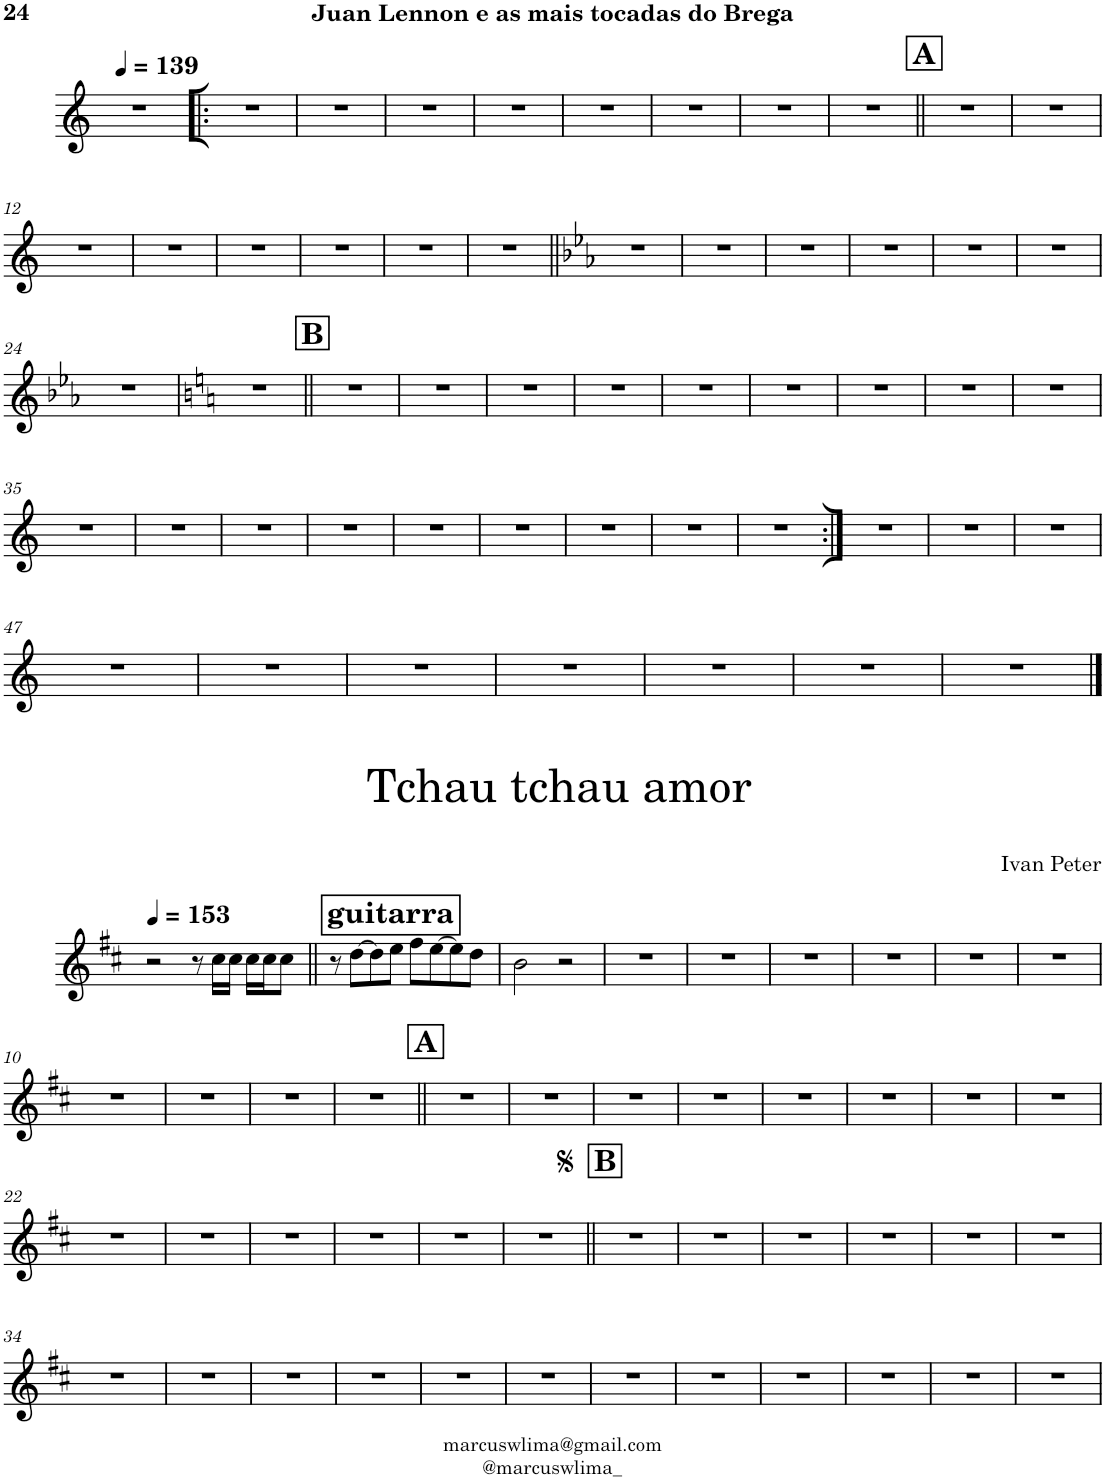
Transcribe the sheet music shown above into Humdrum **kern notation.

**kern
*part1
*staff1
*I"Voice
*I'Vo.
!!LO:PB:g=z
*clefG2
*k[]
*M4/4
*MM139
=1
1r
=2!|:
1r
=3
1r
=4
1r
=5
1r
=6
1r
=7
1r
=8
1r
=9
1r
!!LO:REH:place=s1:a:B:cj:fs=14:t=A
=10||
1r
=11
1r
!!LO:LB:g=z
=12
1r
=13
1r
=14
1r
=15
1r
=16
1r
=17
1r
=18||
*k[b-e-a-]
1r
=19
1r
=20
1r
=21
1r
=22
1r
=23
1r
!!LO:LB:g=z
=24
1r
=25
*k[]
1r
!!LO:REH:place=s1:a:B:cj:fs=14:t=B
=26||
1r
=27
1r
=28
1r
=29
1r
=30
1r
=31
1r
=32
1r
=33
1r
=34
1r
!!LO:LB:g=z
=35
1r
=36
1r
=37
1r
=38
1r
=39
1r
=40
1r
=41
1r
=42
1r
=43
1r
=44:|!
1r
=45
1r
=46
1r
!!LO:LB:g=z
=47
1r
=48
1r
=49
1r
=50
1r
=51
1r
=52
1r
=53
1r
!!LO:LB:g=z
==1
!!LO:REH:place=s1:a:B:cj:fs=14:t=guitarra:qo=3
*k[f#c#]
*MM153
2r
8r
16cc#\LL
16cc#\JJ
16cc#\LL
16cc#\J
8cc#\J
=2||
8r
[8dd\L
8dd\]
8ee\J
8ff#\L
[8ee\
8ee\]
8dd\J
=3
2b\
2r
=4
1r
=5
1r
=6
1r
=7
1r
=8
1r
=9
1r
!!LO:LB:g=z
=10
1r
=11
1r
=12
1r
=13
1r
!!LO:REH:place=s1:a:B:cj:fs=14:t=A
=14||
1r
=15
1r
=16
1r
=17
1r
=18
1r
=19
1r
=20
1r
=21
1r
!!LO:LB:g=z
=22
1r
=23
1r
=24
1r
=25
1r
=26
1r
=27
1r
!!LO:REH:place=s1:a:B:cj:fs=14:t=B
=28||
1r
=29
1r
=30
1r
=31
1r
=32
1r
=33
1r
!!LO:LB:g=z
=34
1r
=35
1r
=36
1r
=37
1r
=38
1r
=39
1r
=40
1r
=41
1r
=42
1r
=43
1r
=44
1r
=45
1r
=
*-
